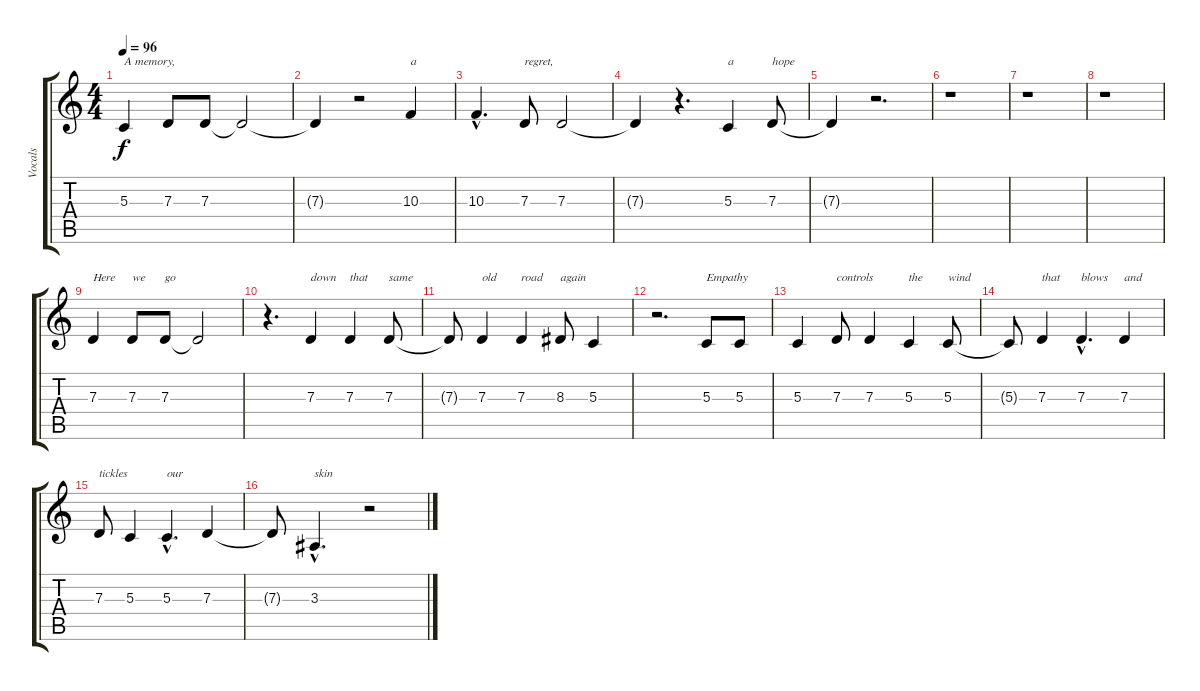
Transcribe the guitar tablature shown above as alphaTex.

\track ("Vocals" "Vocals") {instrument englishhorn}
\staff {score tabs}
\tuning (E4 B3 G3 D3 A2 E2) {hide}
\ts (4 4)
\tempo 96
\clef g2
\ks c
5.3.4{txt "A memory," dy f} 7.3.8 7.3.8 7.3{t}.2 |
7.3{t}.4 r.2 10.3.4{txt "a"} |
10.3{hac}.4{d} 7.3.8{txt "regret,"} 7.3.2 |
7.3{t}.4 r.4{d} 5.3.4{txt "a"} 7.3.8{txt "hope"} |
7.3{t}.4 r.2{d} |
r.1 |
r.1 |
r.1 |
7.3.4{txt "Here"} 7.3.8{txt "we"} 7.3.8{txt "go"} 7.3{t}.2 |
r.4{d} 7.3.4{txt "down"} 7.3.4{txt "that"} 7.3.8{txt "same"} |
7.3{t}.8 7.3.4{txt "old"} 7.3.4{txt "road"} 8.3.8{txt "again"} 5.3.4 |
r.2{d} 5.3.8{txt "Empathy"} 5.3.8 |
5.3.4 7.3.8{txt "controls"} 7.3.4 5.3.4{txt "the"} 5.3.8{txt "wind"} |
5.3{t}.8 7.3.4{txt "that"} 7.3{hac}.4{d txt "blows"} 7.3.4{txt "and"} |
7.3.8{txt "tickles"} 5.3.4 5.3{hac}.4{d txt "our"} 7.3.4 |
7.3{t}.8 3.3{hac}.4{d txt "skin"} r.2
